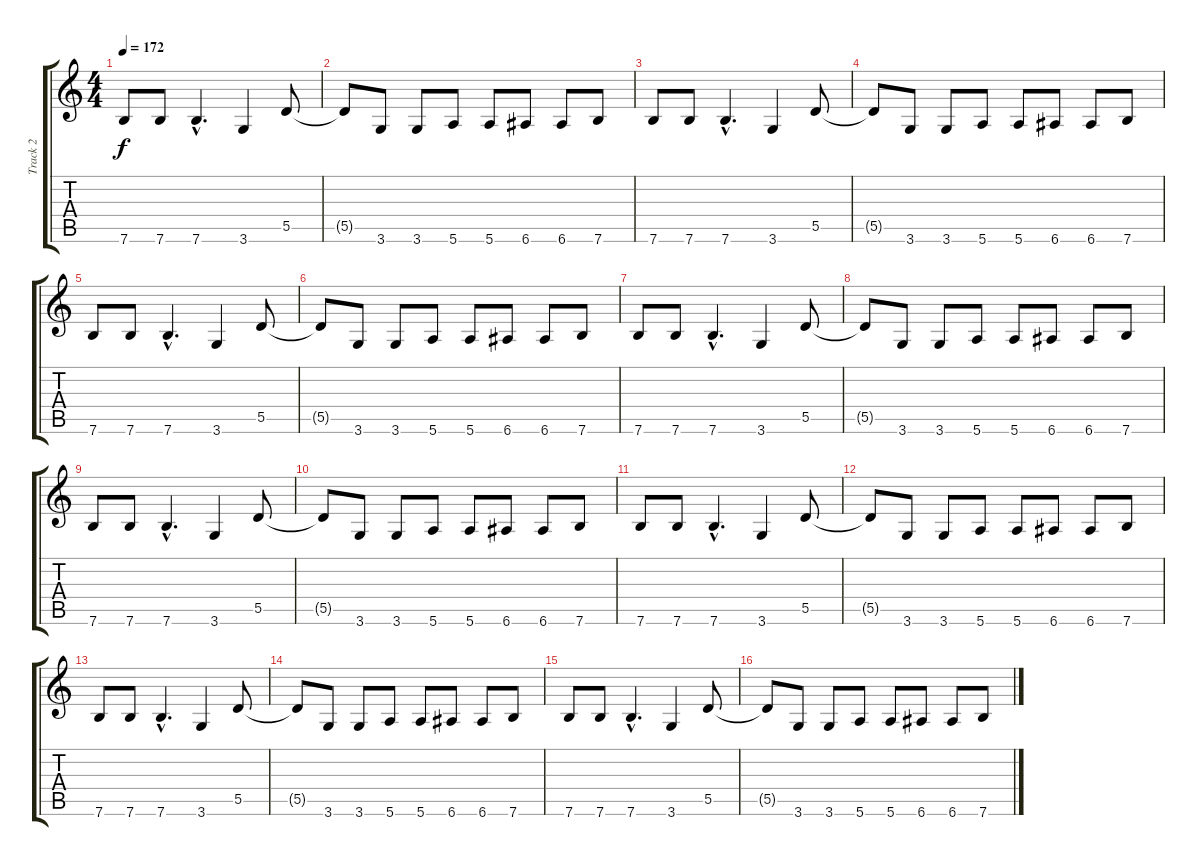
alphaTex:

\track ("Track 2" "Track 2") {instrument electricbasspick}
\staff {score tabs}
\tuning (E4 B3 G3 D3 A2 E2) {hide}
\ts (4 4)
\tempo 172
\clef g2
\ks c
7.6.8{dy f} 7.6.8 7.6{hac}.4{d} 3.6.4 5.5.8 |
5.5{t}.8 3.6.8 3.6.8 5.6.8 5.6.8 6.6.8 6.6.8 7.6.8 |
7.6.8 7.6.8 7.6{hac}.4{d} 3.6.4 5.5.8 |
5.5{t}.8 3.6.8 3.6.8 5.6.8 5.6.8 6.6.8 6.6.8 7.6.8 |
7.6.8 7.6.8 7.6{hac}.4{d} 3.6.4 5.5.8 |
5.5{t}.8 3.6.8 3.6.8 5.6.8 5.6.8 6.6.8 6.6.8 7.6.8 |
7.6.8 7.6.8 7.6{hac}.4{d} 3.6.4 5.5.8 |
5.5{t}.8 3.6.8 3.6.8 5.6.8 5.6.8 6.6.8 6.6.8 7.6.8 |
7.6.8 7.6.8 7.6{hac}.4{d} 3.6.4 5.5.8 |
5.5{t}.8 3.6.8 3.6.8 5.6.8 5.6.8 6.6.8 6.6.8 7.6.8 |
7.6.8 7.6.8 7.6{hac}.4{d} 3.6.4 5.5.8 |
5.5{t}.8 3.6.8 3.6.8 5.6.8 5.6.8 6.6.8 6.6.8 7.6.8 |
7.6.8 7.6.8 7.6{hac}.4{d} 3.6.4 5.5.8 |
5.5{t}.8 3.6.8 3.6.8 5.6.8 5.6.8 6.6.8 6.6.8 7.6.8 |
7.6.8 7.6.8 7.6{hac}.4{d} 3.6.4 5.5.8 |
5.5{t}.8 3.6.8 3.6.8 5.6.8 5.6.8 6.6.8 6.6.8 7.6.8
